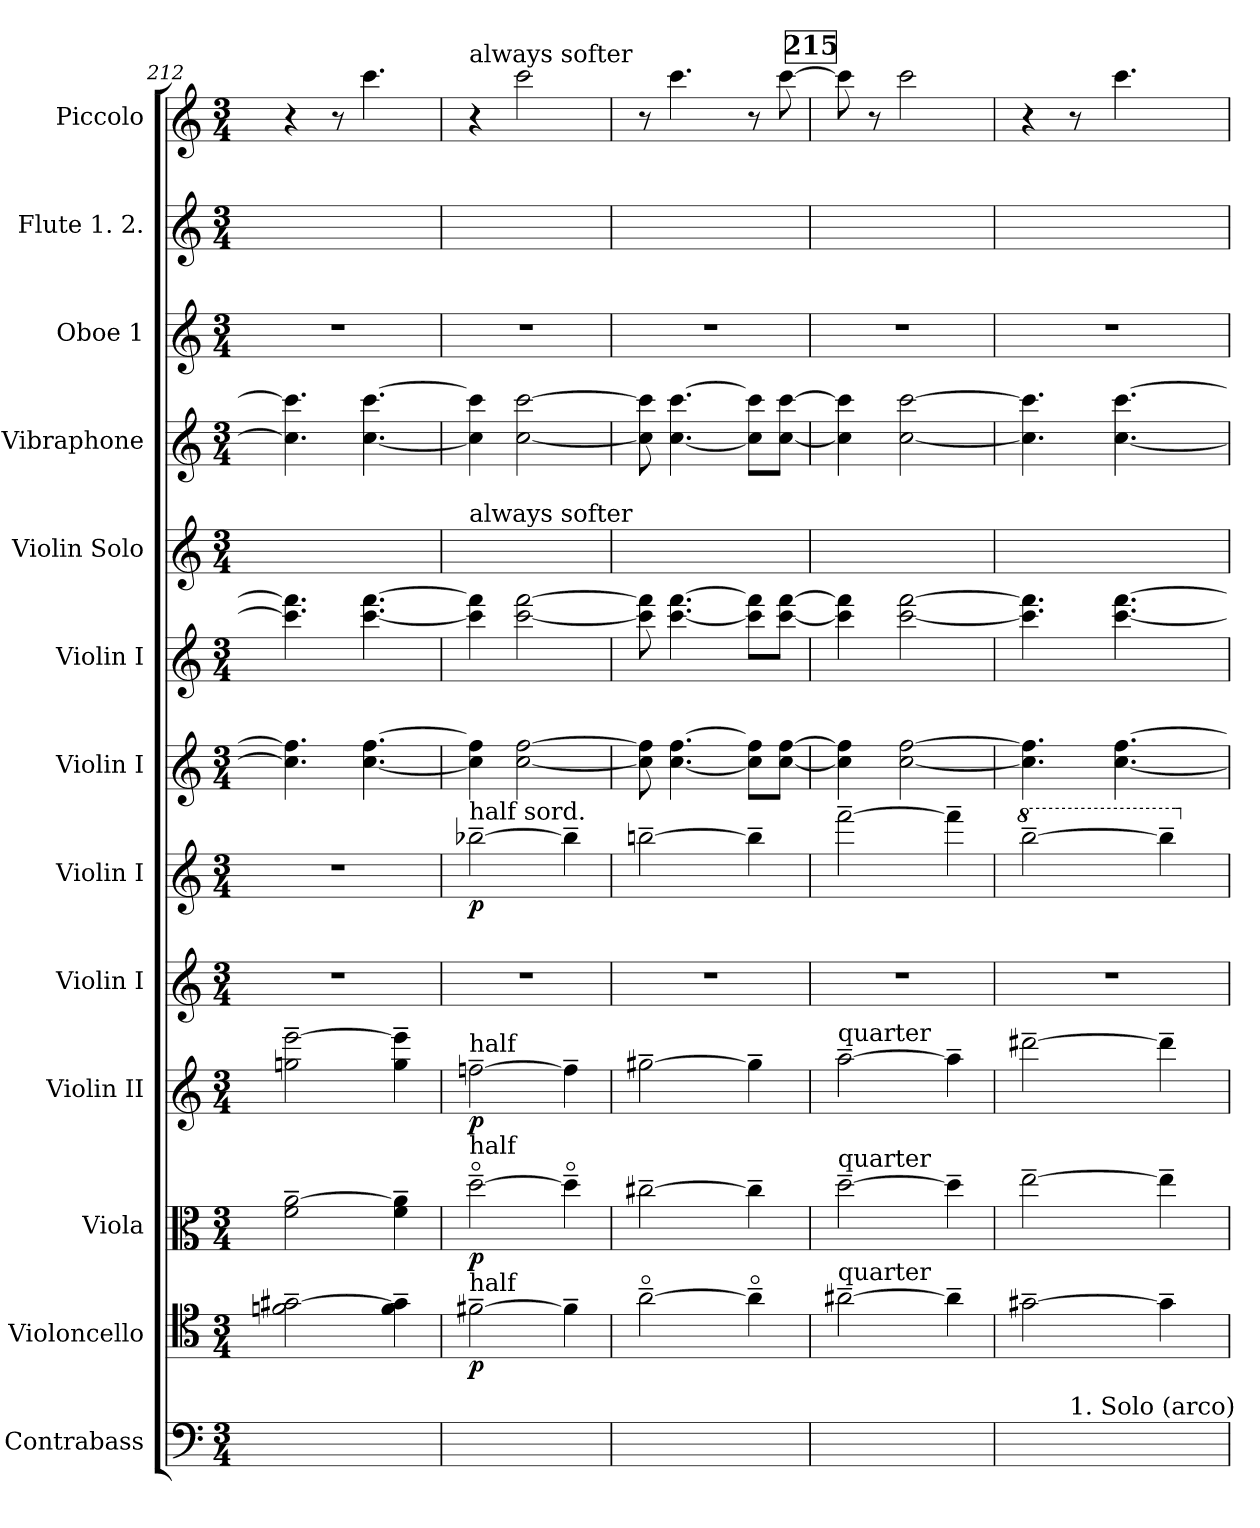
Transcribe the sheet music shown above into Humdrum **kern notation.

**kern	**kern	**dynam	**kern	**dynam	**kern	**dynam	**kern	**kern	**dynam	**kern	**kern	**kern	**kern	**kern	**kern	**kern
*part13	*part12	*part12	*part11	*part11	*part10	*part10	*part9	*part8	*part8	*part7	*part6	*part5	*part4	*part3	*part2	*part1
*staff13	*staff12	*staff12	*staff11	*staff11	*staff10	*staff10	*staff9	*staff8	*staff8	*staff7	*staff6	*staff5	*staff4	*staff3	*staff2	*staff1
*I"Contrabass	*I"Violoncello	*	*I"Viola	*	*I"Violin II	*	*I"Violin I	*I"Violin I	*	*I"Violin I	*I"Violin I	*I"Violin Solo	*I"Vibraphone	*I"Oboe 1	*I"Flute 1. 2.	*I"Piccolo
*I'Cb.	*I'Vc.	*	*I'Vla.	*	*I'Vln. II	*	*I'Vln. I	*I'Vln. I	*	*I'Vln. I	*I'Vln. I	*I'Vln.	*I'Vib.	*I'Ob.	*I'Fl.	*I'Picc.
*clefF4	*clefC4	*	*clefC3	*	*clefG2	*	*clefG2	*clefG2	*	*clefG2	*clefG2	*clefG2	*clefG2	*clefG2	*clefG2	*clefG2
*ITrd7c12	*	*	*	*	*	*	*	*	*	*	*	*	*	*	*	*ITrd-7c-12
*k[]	*k[]	*	*k[]	*	*k[]	*	*k[]	*k[]	*	*k[]	*k[]	*k[]	*k[]	*k[]	*k[]	*k[]
*C:	*C:	*	*C:	*	*C:	*	*C:	*C:	*	*C:	*C:	*C:	*C:	*C:	*C:	*C:
*M3/4	*M3/4	*	*M3/4	*	*M3/4	*	*M3/4	*M3/4	*	*M3/4	*M3/4	*M3/4	*M3/4	*M3/4	*M3/4	*M3/4
=212	=212	=212	=212	=212	=212	=212	=212	=212	=212	=212	=212	=212	=212	=212	=212	=212
4%3ryy	2fn~ [2g#X~	.	2f~ [2a~	.	2ggni~ [2eee~	.	4%3r	4%3r	.	4.cc] 4.ff]	4.ccc] 4.fff]	2.ryy	4.cc] 4.ccc]	4%3r	4%3ryy	4r
.	.	.	.	.	.	.	.	.	.	.	.	.	.	.	.	8r
.	.	.	.	.	.	.	.	.	.	[4.cc [4.ff	[4.ccc [4.fff	.	[4.cc [4.ccc	.	.	4.cccc
.	4f~ 4g#]~	.	4f~ 4a]~	.	4gg~ 4eee]~	.	.	.	.	.	.	.	.	.	.	.
=213	=213	=213	=213	=213	=213	=213	=213	=213	=213	=213	=213	=213	=213	=213	=213	=213
!	!	!	!	!	!	!	!	!	!	!	!	!	!	!	!	!LO:TX:a:t=always softer
!	!	!	!	!	!	!	!	!	!	!	!	!LO:TX:a:t=always softer	!	!	!	!
!	!	!	!	!	!	!	!	!LO:TX:a:t=half sord.	!	!	!	!	!	!	!	!
!	!	!	!	!	!LO:TX:a:t=half	!	!	!	!	!	!	!	!	!	!	!
!	!	!	!LO:TX:a:t=half	!	!	!	!	!	!	!	!	!	!	!	!	!
!	!LO:TX:a:t=half	!	!	!	!	!	!	!	!	!	!	!	!	!	!	!
4%3ryy	[2f#X~	p	[2dd~o	p	[2ffn~	p	4%3r	[2bb-X~	p	4cc] 4ff]	4ccc] 4fff]	4%3ryy	4cc] 4ccc]	4%3r	4%3ryy	4r
.	.	.	.	.	.	.	.	.	.	[2cc [2ff	[2ccc [2fff	.	[2cc [2ccc	.	.	2cccc
.	4f#~]	.	4dd~o]	.	4ff~]	.	.	4bb-~]	.	.	.	.	.	.	.	.
=214	=214	=214	=214	=214	=214	=214	=214	=214	=214	=214	=214	=214	=214	=214	=214	=214
4%3ryy	[2a~o	.	[2cc#X~	.	[2gg#X~	.	4%3r	[2bbn~	.	8cc] 8ff]	8ccc] 8fff]	4ryy	8cc] 8ccc]	4%3r	4%3ryy	8r
.	.	.	.	.	.	.	.	.	.	[4.cc [4.ff	[4.ccc [4.fff	.	[4.cc [4.ccc	.	.	4.cccc
.	.	.	.	.	.	.	.	.	.	.	.	4ryy	.	.	.	.
.	4a~o]	.	4cc#~]	.	4gg#~]	.	.	4bb~]	.	8cc] 8ff]L	8ccc] 8fff]L	4ryy	8cc] 8ccc]L	.	.	8r
.	.	.	.	.	.	.	.	.	.	[8cc [8ffJ	[8ccc [8fffJ	.	[8cc [8cccJ	.	.	[8cccc
!!LO:REH:place=s1:t=215
=215	=215	=215	=215	=215	=215	=215	=215	=215	=215	=215	=215	=215	=215	=215	=215	=215
!	!	!	!	!	!LO:TX:a:t=quarter	!	!	!	!	!	!	!	!	!	!	!
!	!	!	!LO:TX:a:t=quarter	!	!	!	!	!	!	!	!	!	!	!	!	!
!	!LO:TX:a:t=quarter	!	!	!	!	!	!	!	!	!	!	!	!	!	!	!
4%3ryy	[2a#X~	.	[2dd~	.	[2aa~	.	4%3r	[2fff~	.	4cc] 4ff]	4ccc] 4fff]	4ryy	4cc] 4ccc]	4%3r	4%3ryy	8cccc]
.	.	.	.	.	.	.	.	.	.	.	.	.	.	.	.	8r
.	.	.	.	.	.	.	.	.	.	[2cc [2ff	[2ccc [2fff	2ryy	[2cc [2ccc	.	.	2cccc
.	4a#~]	.	4dd~]	.	4aa~]	.	.	4fff~]	.	.	.	.	.	.	.	.
=216	=216	=216	=216	=216	=216	=216	=216	=216	=216	=216	=216	=216	=216	=216	=216	=216
*	*	*	*	*	*	*	*	*8va	*	*	*	*	*	*	*	*
4ryy	[2g#X~	.	[2ee~	.	[2ddd#X~	.	4%3r	[2bbb~	.	4.cc] 4.ff]	4.ccc] 4.fff]	4ryy	4.cc] 4.ccc]	4%3r	4%3ryy	4r
!LO:TX:a:t=1. Solo (arco)	!	!	!	!	!	!	!	!	!	!	!	!	!	!	!	!
4ryy	.	.	.	.	.	.	.	.	.	.	.	2ryy	.	.	.	8r
.	.	.	.	.	.	.	.	.	.	[4.cc [4.ff	[4.ccc [4.fff	.	[4.cc [4.ccc	.	.	4.cccc
4ryy	4g#~]	.	4ee~]	.	4ddd#~]	.	.	4bbb~]	.	.	.	.	.	.	.	.
*	*	*	*	*	*	*	*	*X8va	*	*	*	*	*	*	*	*
=	=	=	=	=	=	=	=	=	=	=	=	=	=	=	=	=
*-	*-	*-	*-	*-	*-	*-	*-	*-	*-	*-	*-	*-	*-	*-	*-	*-
